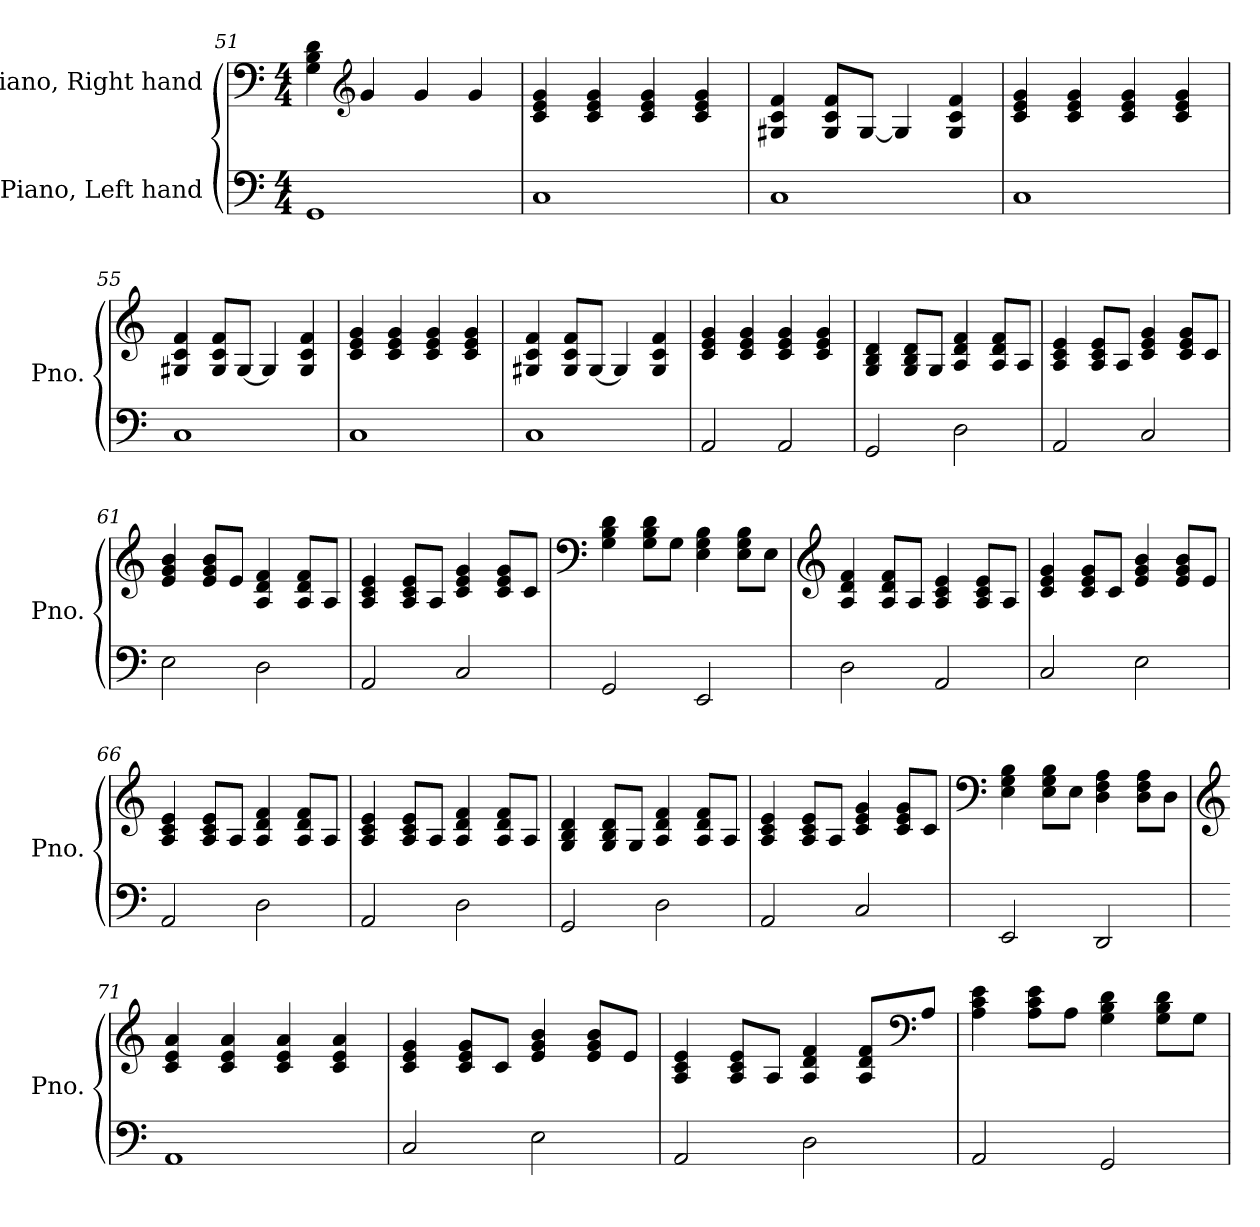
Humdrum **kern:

**kern	**kern
*part2	*part1
*staff2	*staff1
*I"Piano, Left hand	*I"Piano, Right hand
*I'Pno.	*I'Pno.
*clefF4	*clefF4
*k[]	*k[]
*M4/4	*M4/4
=51	=51
1GG	4G\ 4B\ 4d\
*	*clefG2
.	4g/
.	4g/
.	4g/
=52	=52
1C	4c/ 4e/ 4g/
.	4c/ 4e/ 4g/
.	4c/ 4e/ 4g/
.	4c/ 4e/ 4g/
!!LO:PB:g=z
=53	=53
1C	4G#X/ 4c/ 4f/
.	8G#/ 8c/ 8f/L
.	[8G#/J
.	4G#/]
.	4G#/ 4c/ 4f/
=54	=54
1C	4c/ 4e/ 4g/
.	4c/ 4e/ 4g/
.	4c/ 4e/ 4g/
.	4c/ 4e/ 4g/
=55	=55
1C	4G#X/ 4c/ 4f/
.	8G#/ 8c/ 8f/L
.	[8G#/J
.	4G#/]
.	4G#/ 4c/ 4f/
=56	=56
1C	4c/ 4e/ 4g/
.	4c/ 4e/ 4g/
.	4c/ 4e/ 4g/
.	4c/ 4e/ 4g/
=57	=57
1C	4G#X/ 4c/ 4f/
.	8G#/ 8c/ 8f/L
.	[8G#/J
.	4G#/]
.	4G#/ 4c/ 4f/
=58	=58
2AA/	4c/ 4e/ 4g/
.	4c/ 4e/ 4g/
2AA/	4c/ 4e/ 4g/
.	4c/ 4e/ 4g/
!!LO:LB:g=z
=59	=59
2GG/	4G/ 4B/ 4d/
.	8G/ 8B/ 8d/L
.	8G/J
2D\	4A/ 4d/ 4f/
.	8A/ 8d/ 8f/L
.	8A/J
=60	=60
2AA/	4A/ 4c/ 4e/
.	8A/ 8c/ 8e/L
.	8A/J
2C/	4c/ 4e/ 4g/
.	8c/ 8e/ 8g/L
.	8c/J
=61	=61
2E\	4e/ 4g/ 4b/
.	8e/ 8g/ 8b/L
.	8e/J
2D\	4A/ 4d/ 4f/
.	8A/ 8d/ 8f/L
.	8A/J
=62	=62
2AA/	4A/ 4c/ 4e/
.	8A/ 8c/ 8e/L
.	8A/J
2C/	4c/ 4e/ 4g/
.	8c/ 8e/ 8g/L
.	8c/J
=63	=63
*	*clefF4
2GG/	4G\ 4B\ 4d\
.	8G\ 8B\ 8d\L
.	8G\J
2EE/	4E\ 4G\ 4B\
.	8E\ 8G\ 8B\L
.	8E\J
!!LO:LB:g=z
=64	=64
*	*clefG2
2D\	4A/ 4d/ 4f/
.	8A/ 8d/ 8f/L
.	8A/J
2AA/	4A/ 4c/ 4e/
.	8A/ 8c/ 8e/L
.	8A/J
=65	=65
2C/	4c/ 4e/ 4g/
.	8c/ 8e/ 8g/L
.	8c/J
2E\	4e/ 4g/ 4b/
.	8e/ 8g/ 8b/L
.	8e/J
=66	=66
2AA/	4A/ 4c/ 4e/
.	8A/ 8c/ 8e/L
.	8A/J
2D\	4A/ 4d/ 4f/
.	8A/ 8d/ 8f/L
.	8A/J
=67	=67
2AA/	4A/ 4c/ 4e/
.	8A/ 8c/ 8e/L
.	8A/J
2D\	4A/ 4d/ 4f/
.	8A/ 8d/ 8f/L
.	8A/J
=68	=68
2GG/	4G/ 4B/ 4d/
.	8G/ 8B/ 8d/L
.	8G/J
2D\	4A/ 4d/ 4f/
.	8A/ 8d/ 8f/L
.	8A/J
!!LO:LB:g=z
=69	=69
2AA/	4A/ 4c/ 4e/
.	8A/ 8c/ 8e/L
.	8A/J
2C/	4c/ 4e/ 4g/
.	8c/ 8e/ 8g/L
.	8c/J
=70	=70
*	*clefF4
2EE/	4E\ 4G\ 4B\
.	8E\ 8G\ 8B\L
.	8E\J
2DD/	4D\ 4F\ 4A\
.	8D\ 8F\ 8A\L
.	8D\J
=71	=71
*	*clefG2
1AA	4c/ 4e/ 4a/
.	4c/ 4e/ 4a/
.	4c/ 4e/ 4a/
.	4c/ 4e/ 4a/
=72	=72
2C/	4c/ 4e/ 4g/
.	8c/ 8e/ 8g/L
.	8c/J
2E\	4e/ 4g/ 4b/
.	8e/ 8g/ 8b/L
.	8e/J
=73	=73
2AA/	4A/ 4c/ 4e/
.	8A/ 8c/ 8e/L
.	8A/J
2D\	4A/ 4d/ 4f/
.	8A/ 8d/ 8f/L
*	*clefF4
.	8A/J
!!LO:LB:g=z
=74	=74
2AA/	4A\ 4c\ 4e\
.	8A\ 8c\ 8e\L
.	8A\J
2GG/	4G\ 4B\ 4d\
.	8G\ 8B\ 8d\L
.	8G\J
=	=
*-	*-
